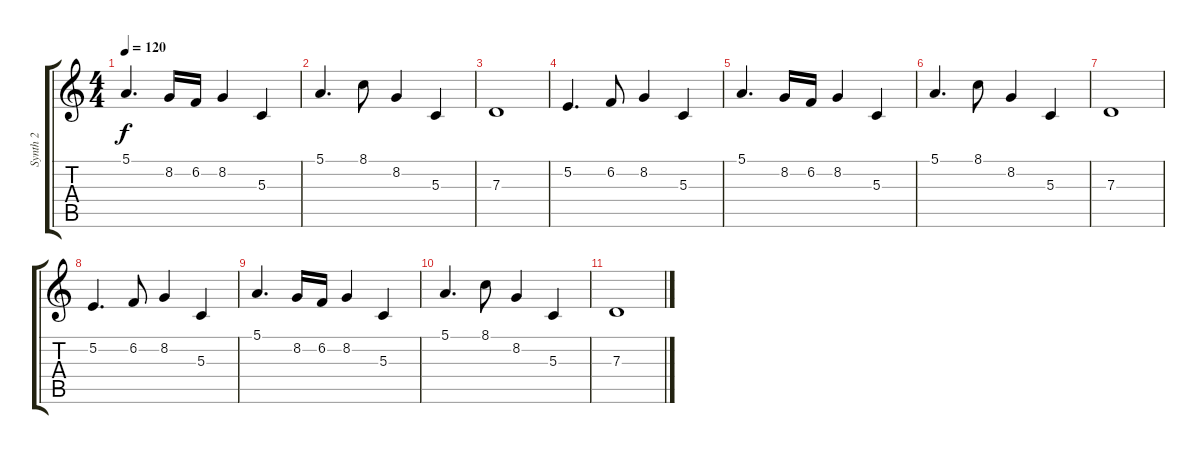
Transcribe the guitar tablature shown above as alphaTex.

\track ("Synth 2" "Synth 2") {instrument pad2warm}
\staff {score tabs}
\tuning (E4 B3 G3 D3 A2 E2) {hide}
\ts (4 4)
\tempo 120
\clef g2
\ks c
5.1.4{d dy f} 8.2.16 6.2.16 8.2.4 5.3.4 |
5.1.4{d} 8.1.8 8.2.4 5.3.4 |
7.3.1 |
5.2.4{d} 6.2.8 8.2.4 5.3.4 |
5.1.4{d} 8.2.16 6.2.16 8.2.4 5.3.4 |
5.1.4{d} 8.1.8 8.2.4 5.3.4 |
7.3.1 |
5.2.4{d} 6.2.8 8.2.4 5.3.4 |
5.1.4{d} 8.2.16 6.2.16 8.2.4 5.3.4 |
5.1.4{d} 8.1.8 8.2.4 5.3.4 |
7.3.1
